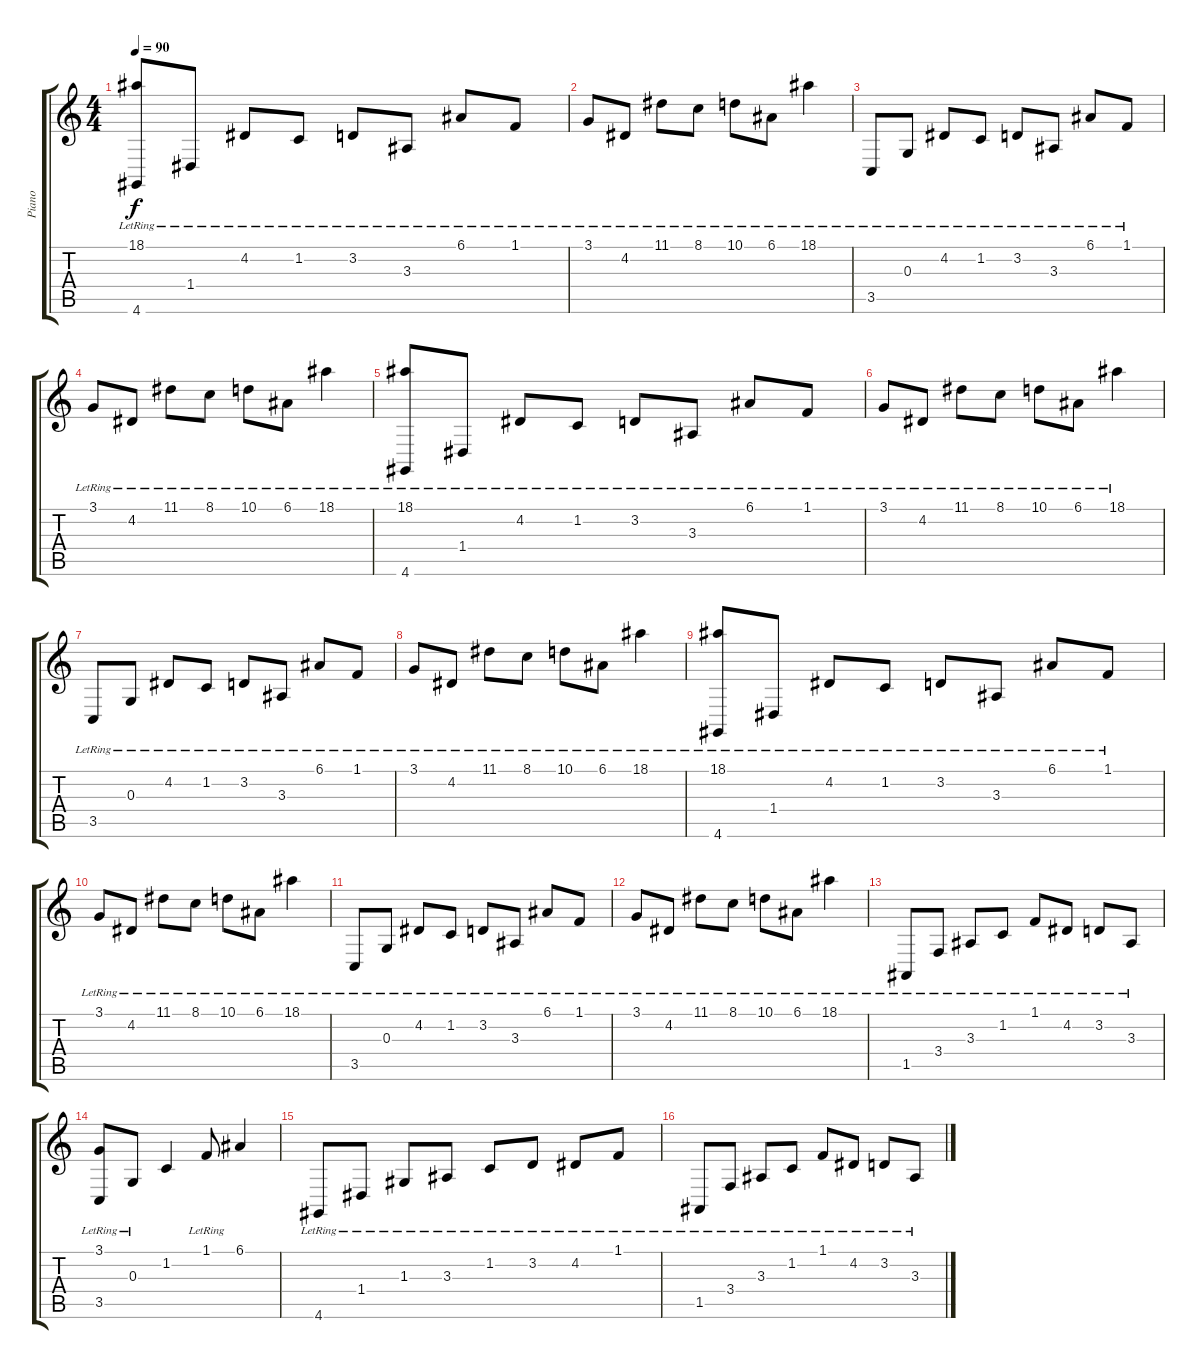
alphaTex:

\track ("Piano" "Piano") {instrument acousticgrandpiano}
\staff {score tabs}
\tuning (E4 B3 G3 D3 A2 E2) {hide}
\ts (4 4)
\tempo 90
\clef g2
\ks c
(18.1{lr} 4.6{lr}).8{dy f} 1.4{lr}.8 4.2{lr}.8 1.2{lr}.8 3.2{lr}.8 3.3{lr}.8 6.1{lr}.8 1.1{lr}.8 |
3.1{lr}.8 4.2{lr}.8 11.1{lr}.8 8.1{lr}.8 10.1{lr}.8 6.1{lr}.8 18.1{lr}.4 |
3.5{lr}.8 0.3{lr}.8 4.2{lr}.8 1.2{lr}.8 3.2{lr}.8 3.3{lr}.8 6.1{lr}.8 1.1{lr}.8 |
3.1{lr}.8 4.2{lr}.8 11.1{lr}.8 8.1{lr}.8 10.1{lr}.8 6.1{lr}.8 18.1{lr}.4 |
(18.1{lr} 4.6{lr}).8 1.4{lr}.8 4.2{lr}.8 1.2{lr}.8 3.2{lr}.8 3.3{lr}.8 6.1{lr}.8 1.1{lr}.8 |
3.1{lr}.8 4.2{lr}.8 11.1{lr}.8 8.1{lr}.8 10.1{lr}.8 6.1{lr}.8 18.1{lr}.4 |
3.5{lr}.8 0.3{lr}.8 4.2{lr}.8 1.2{lr}.8 3.2{lr}.8 3.3{lr}.8 6.1{lr}.8 1.1{lr}.8 |
3.1{lr}.8 4.2{lr}.8 11.1{lr}.8 8.1{lr}.8 10.1{lr}.8 6.1{lr}.8 18.1{lr}.4 |
(18.1{lr} 4.6{lr}).8 1.4{lr}.8 4.2{lr}.8 1.2{lr}.8 3.2{lr}.8 3.3{lr}.8 6.1{lr}.8 1.1{lr}.8 |
3.1{lr}.8 4.2{lr}.8 11.1{lr}.8 8.1{lr}.8 10.1{lr}.8 6.1{lr}.8 18.1{lr}.4 |
3.5{lr}.8 0.3{lr}.8 4.2{lr}.8 1.2{lr}.8 3.2{lr}.8 3.3{lr}.8 6.1{lr}.8 1.1{lr}.8 |
3.1{lr}.8 4.2{lr}.8 11.1{lr}.8 8.1{lr}.8 10.1{lr}.8 6.1{lr}.8 18.1{lr}.4 |
1.5{lr}.8 3.4{lr}.8 3.3{lr}.8 1.2{lr}.8 1.1{lr}.8 4.2{lr}.8 3.2{lr}.8 3.3{lr}.8 |
(3.1{lr} 3.5{lr}).8 0.3{lr}.8 1.2.4 1.1{lr}.8 6.1.4 |
4.6{lr}.8 1.4{lr}.8 1.3{lr}.8 3.3{lr}.8 1.2{lr}.8 3.2{lr}.8 4.2{lr}.8 1.1{lr}.8 |
1.5{lr}.8 3.4{lr}.8 3.3{lr}.8 1.2{lr}.8 1.1{lr}.8 4.2{lr}.8 3.2{lr}.8 3.3{lr}.8
